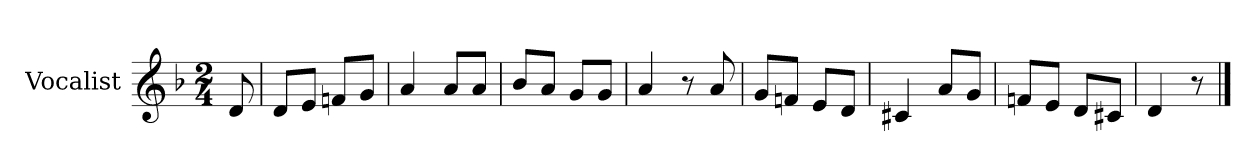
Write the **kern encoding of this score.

**kern
*part1
*staff1
*I"Vocalist
*k[b-]
*d:
*M2/4
=
8d
=1
8dL
8eJ
8fnL
8gJ
=2
4a
8aL
8aJ
=3
8b-L
8aJ
8gL
8gJ
=4
4a
8r
8a
=5
8gL
8fnJ
8eL
8dJ
=6
4c#X
8aL
8gJ
=7
8fnL
8eJ
8dL
8c#XJ
=8
4d
8r
==
*-
